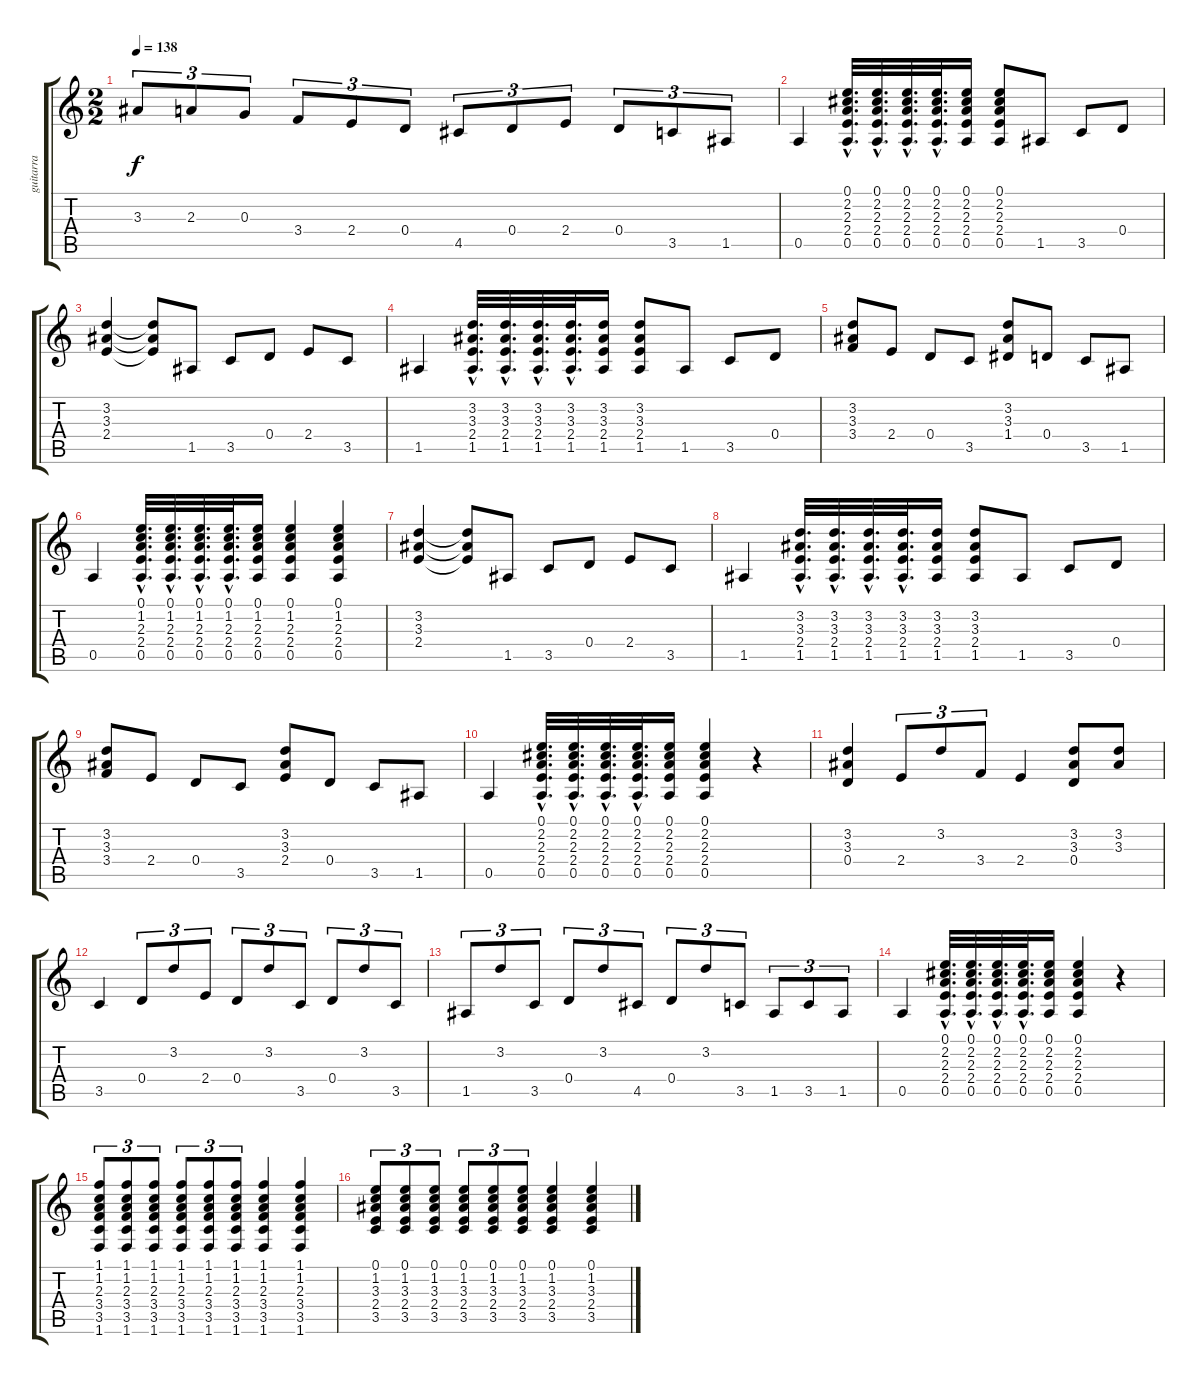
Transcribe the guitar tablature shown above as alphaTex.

\track ("guitarra" "guitarra") {instrument acousticguitarnylon}
\staff {score tabs}
\tuning (E4 B3 G3 D3 A2 E2) {hide}
\ts (2 2)
\tempo 138
\clef g2
\ks c
3.3.8{tu (3 2) dy f} 2.3.8{tu (3 2)} 0.3.8{tu (3 2)} 3.4.8{tu (3 2)} 2.4.8{tu (3 2)} 0.4.8{tu (3 2)} 4.5.8{tu (3 2)} 0.4.8{tu (3 2)} 2.4.8{tu (3 2)} 0.4.8{tu (3 2)} 3.5.8{tu (3 2)} 1.5.8{tu (3 2)} |
0.5.4 (0.1{hac} 2.2{hac} 2.3{hac} 2.4{hac} 0.5{hac}).32{d} (0.1{hac} 2.2{hac} 2.3{hac} 2.4{hac} 0.5{hac}).32{d} (0.1{hac} 2.2{hac} 2.3{hac} 2.4{hac} 0.5{hac}).32{d} (0.1{hac} 2.2{hac} 2.3{hac} 2.4{hac} 0.5{hac}).32{d} (0.1 2.2 2.3 2.4 0.5).16 (0.1 2.2 2.3 2.4 0.5).8 1.5.8 3.5.8 0.4.8 |
(3.2 3.3 2.4).4 (3.2{t} 3.3{t} 2.4{t}).8 1.5.8 3.5.8 0.4.8 2.4.8 3.5.8 |
1.5.4 (3.2{hac} 3.3{hac} 2.4{hac} 1.5{hac}).32{d} (3.2{hac} 3.3{hac} 2.4{hac} 1.5{hac}).32{d} (3.2{hac} 3.3{hac} 2.4{hac} 1.5{hac}).32{d} (3.2{hac} 3.3{hac} 2.4{hac} 1.5{hac}).32{d} (3.2 3.3 2.4 1.5).16 (3.2 3.3 2.4 1.5).8 1.5.8 3.5.8 0.4.8 |
(3.2 3.3 3.4).8 2.4.8 0.4.8 3.5.8 (3.2 3.3 1.4).8 0.4.8 3.5.8 1.5.8 |
0.5.4 (0.1{hac} 1.2{hac} 2.3{hac} 2.4{hac} 0.5{hac}).32{d} (0.1{hac} 1.2{hac} 2.3{hac} 2.4{hac} 0.5{hac}).32{d} (0.1{hac} 1.2{hac} 2.3{hac} 2.4{hac} 0.5{hac}).32{d} (0.1{hac} 1.2{hac} 2.3{hac} 2.4{hac} 0.5{hac}).32{d} (0.1 1.2 2.3 2.4 0.5).16 (0.1 1.2 2.3 2.4 0.5).4 (0.1 1.2 2.3 2.4 0.5).4 |
(3.2 3.3 2.4).4 (3.2{t} 3.3{t} 2.4{t}).8 1.5.8 3.5.8 0.4.8 2.4.8 3.5.8 |
1.5.4 (3.2{hac} 3.3{hac} 2.4{hac} 1.5{hac}).32{d} (3.2{hac} 3.3{hac} 2.4{hac} 1.5{hac}).32{d} (3.2{hac} 3.3{hac} 2.4{hac} 1.5{hac}).32{d} (3.2{hac} 3.3{hac} 2.4{hac} 1.5{hac}).32{d} (3.2 3.3 2.4 1.5).16 (3.2 3.3 2.4 1.5).8 1.5.8 3.5.8 0.4.8 |
(3.2 3.3 3.4).8 2.4.8 0.4.8 3.5.8 (3.2 3.3 2.4).8 0.4.8 3.5.8 1.5.8 |
0.5.4 (0.1{hac} 2.2{hac} 2.3{hac} 2.4{hac} 0.5{hac}).32{d} (0.1{hac} 2.2{hac} 2.3{hac} 2.4{hac} 0.5{hac}).32{d} (0.1{hac} 2.2{hac} 2.3{hac} 2.4{hac} 0.5{hac}).32{d} (0.1{hac} 2.2{hac} 2.3{hac} 2.4{hac} 0.5{hac}).32{d} (0.1 2.2 2.3 2.4 0.5).16 (0.1 2.2 2.3 2.4 0.5).4 r.4 |
(3.2 3.3 0.4).4 2.4.8{tu (3 2)} 3.2.8{tu (3 2)} 3.4.8{tu (3 2)} 2.4.4 (3.2 3.3 0.4).8 (3.2 3.3).8 |
3.5.4 0.4.8{tu (3 2)} 3.2.8{tu (3 2)} 2.4.8{tu (3 2)} 0.4.8{tu (3 2)} 3.2.8{tu (3 2)} 3.5.8{tu (3 2)} 0.4.8{tu (3 2)} 3.2.8{tu (3 2)} 3.5.8{tu (3 2)} |
1.5.8{tu (3 2)} 3.2.8{tu (3 2)} 3.5.8{tu (3 2)} 0.4.8{tu (3 2)} 3.2.8{tu (3 2)} 4.5.8{tu (3 2)} 0.4.8{tu (3 2)} 3.2.8{tu (3 2)} 3.5.8{tu (3 2)} 1.5.8{tu (3 2)} 3.5.8{tu (3 2)} 1.5.8{tu (3 2)} |
0.5.4 (0.1{hac} 2.2{hac} 2.3{hac} 2.4{hac} 0.5{hac}).32{d} (0.1{hac} 2.2{hac} 2.3{hac} 2.4{hac} 0.5{hac}).32{d} (0.1{hac} 2.2{hac} 2.3{hac} 2.4{hac} 0.5{hac}).32{d} (0.1{hac} 2.2{hac} 2.3{hac} 2.4{hac} 0.5{hac}).32{d} (0.1 2.2 2.3 2.4 0.5).16 (0.1 2.2 2.3 2.4 0.5).4 r.4 |
(1.1 1.2 2.3 3.4 3.5 1.6).8{tu (3 2)} (1.1 1.2 2.3 3.4 3.5 1.6).8{tu (3 2)} (1.1 1.2 2.3 3.4 3.5 1.6).8{tu (3 2)} (1.1 1.2 2.3 3.4 3.5 1.6).8{tu (3 2)} (1.1 1.2 2.3 3.4 3.5 1.6).8{tu (3 2)} (1.1 1.2 2.3 3.4 3.5 1.6).8{tu (3 2)} (1.1 1.2 2.3 3.4 3.5 1.6).4 (1.1 1.2 2.3 3.4 3.5 1.6).4 |
(0.1 1.2 3.3 2.4 3.5).8{tu (3 2)} (0.1 1.2 3.3 2.4 3.5).8{tu (3 2)} (0.1 1.2 3.3 2.4 3.5).8{tu (3 2)} (0.1 1.2 3.3 2.4 3.5).8{tu (3 2)} (0.1 1.2 3.3 2.4 3.5).8{tu (3 2)} (0.1 1.2 3.3 2.4 3.5).8{tu (3 2)} (0.1 1.2 3.3 2.4 3.5).4 (0.1 1.2 3.3 2.4 3.5).4
